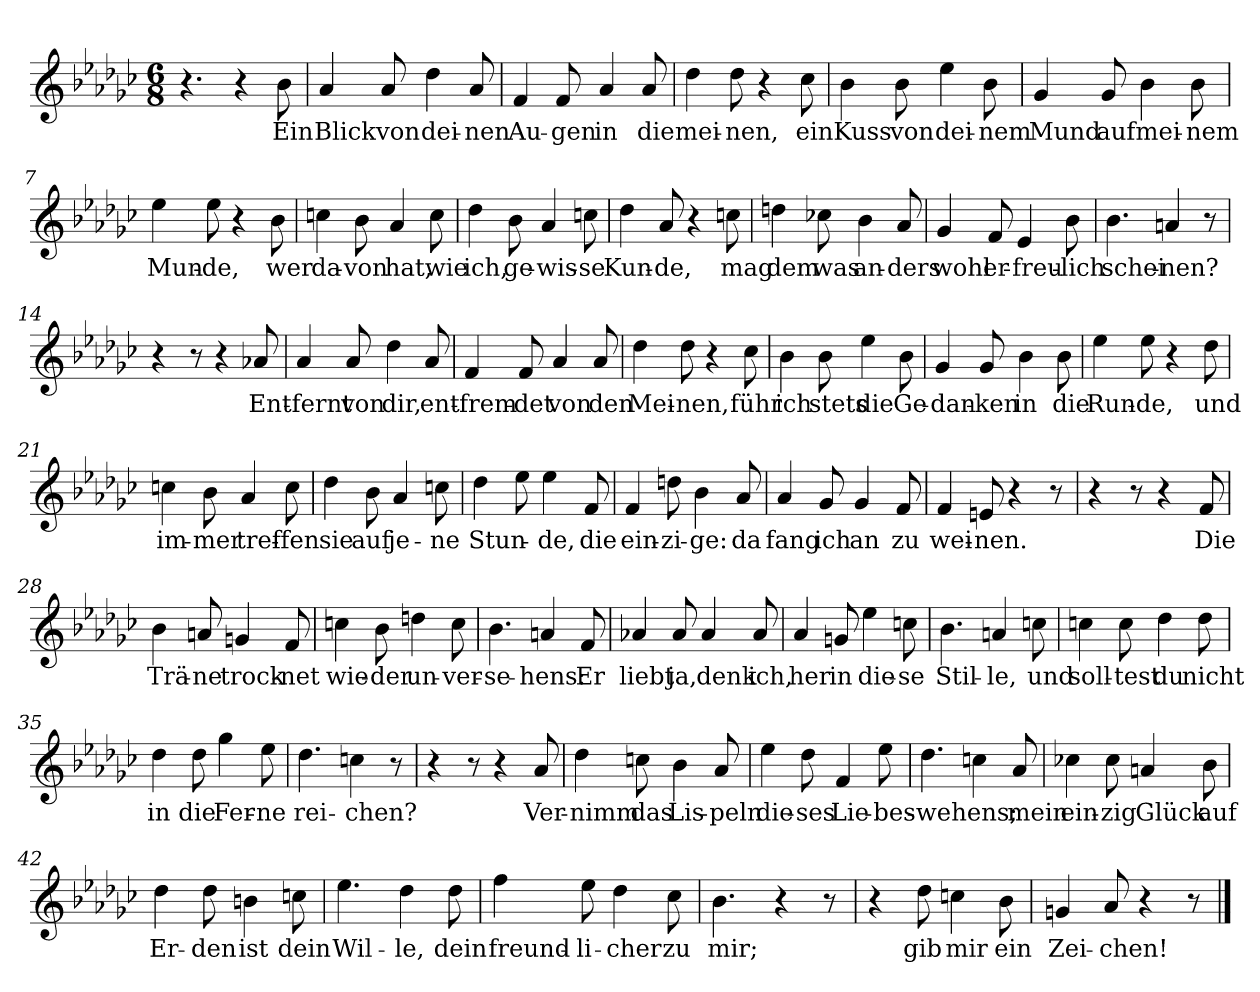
**kern	**text
*part1	*part1
*staff1	*staff1
*clefG2	*
*k[b-e-a-d-g-c-]	*
*M6/8	*
=1	=1
4.r	.
4r	.
!	!LO:LY:b
8b-\	Ein
=2	=2
!	!LO:LY:b
4a-/	Blick
!	!LO:LY:b
8a-/	von
!	!LO:LY:b
4dd-\	dei-
!	!LO:LY:b
8a-/	-nen
=3	=3
!	!LO:LY:b
4f/	Au-
!	!LO:LY:b
8f/	-gen
!	!LO:LY:b
4a-/	in
!	!LO:LY:b
8a-/	die
=4	=4
!	!LO:LY:b
4dd-\	mei-
!	!LO:LY:b
8dd-\	-nen,
4r	.
!	!LO:LY:b
8cc-\	ein
=5	=5
!	!LO:LY:b
4b-\	Kuss
!	!LO:LY:b
8b-\	von
!	!LO:LY:b
4ee-\	dei-
!	!LO:LY:b
8b-\	-nem
=6	=6
!	!LO:LY:b
4g-/	Mund
!	!LO:LY:b
8g-/	auf
!	!LO:LY:b
4b-\	mei-
!	!LO:LY:b
8b-\	-nem
!!LO:LB:g=z
=7	=7
!	!LO:LY:b
4ee-\	Mun-
!	!LO:LY:b
8ee-\	-de,
4r	.
!	!LO:LY:b
8b-\	wer
=8	=8
!	!LO:LY:b
4ccn\	da-
!	!LO:LY:b
8b-\	von
!	!LO:LY:b
4a-/	hat,
!	!LO:LY:b
8cc\	wie
=9	=9
!	!LO:LY:b
4dd-\	ich,
!	!LO:LY:b
8b-\	ge-
!	!LO:LY:b
4a-/	-wis-
!	!LO:LY:b
8ccn\	-se
=10	=10
!	!LO:LY:b
4dd-\	Kun-
!	!LO:LY:b
8a-/	-de,
4r	.
!	!LO:LY:b
8ccn\	mag
=11	=11
!	!LO:LY:b
4ddn\	dem
!	!LO:LY:b
8cc-X\	was
!	!LO:LY:b
4b-\	an-
!	!LO:LY:b
8a-/	-ders
=12	=12
!	!LO:LY:b
4g-/	wohl
!	!LO:LY:b
8f/	er-
!	!LO:LY:b
4e-/	-freu-
!	!LO:LY:b
8b-\	-lich
=13	=13
!	!LO:LY:b
4.b-\	schei-
!	!LO:LY:b
4an/	-nen?
8r	.
!!LO:LB:g=z
=14	=14
4r	.
8r	.
4r	.
!	!LO:LY:b
8a-X/	Ent-
=15	=15
!	!LO:LY:b
4a-/	-fernt
!	!LO:LY:b
8a-/	von
!	!LO:LY:b
4dd-\	dir,
!	!LO:LY:b
8a-/	ent-
=16	=16
!	!LO:LY:b
4f/	-frem-
!	!LO:LY:b
8f/	-det
!	!LO:LY:b
4a-/	von
!	!LO:LY:b
8a-/	den
=17	=17
!	!LO:LY:b
4dd-\	Mei-
!	!LO:LY:b
8dd-\	-nen,
4r	.
!	!LO:LY:b
8cc-\	führ
=18	=18
!	!LO:LY:b
4b-\	ich
!	!LO:LY:b
8b-\	stets
!	!LO:LY:b
4ee-\	die
!	!LO:LY:b
8b-\	Ge-
=19	=19
!	!LO:LY:b
4g-/	-dan-
!	!LO:LY:b
8g-/	-ken
!	!LO:LY:b
4b-\	in
!	!LO:LY:b
8b-\	die
=20	=20
!	!LO:LY:b
4ee-\	Run-
!	!LO:LY:b
8ee-\	-de,
4r	.
!	!LO:LY:b
8dd-\	und
!!LO:LB:g=z
=21	=21
!	!LO:LY:b
4ccn\	im-
!	!LO:LY:b
8b-\	-mer
!	!LO:LY:b
4a-/	tref-
!	!LO:LY:b
8cc\	-fen
=22	=22
!	!LO:LY:b
4dd-\	sie
!	!LO:LY:b
8b-\	auf
!	!LO:LY:b
4a-/	je-
!	!LO:LY:b
8ccn\	-ne
=23	=23
!	!LO:LY:b
4dd-\	Stun-
8ee-\	.
!	!LO:LY:b
4ee-\	-de,
!	!LO:LY:b
8f/	die
=24	=24
!	!LO:LY:b
4f/	ein-
!	!LO:LY:b
8ddn\	-zi-
!	!LO:LY:b
4b-\	-ge:
!	!LO:LY:b
8a-/	da
=25	=25
!	!LO:LY:b
4a-/	fang
!	!LO:LY:b
8g-/	ich
!	!LO:LY:b
4g-/	an
!	!LO:LY:b
8f/	zu
=26	=26
!	!LO:LY:b
4f/	wei-
!	!LO:LY:b
8en/	-nen.
4r	.
8r	.
=27	=27
4r	.
8r	.
4r	.
!	!LO:LY:b
8f/	Die
!!LO:LB:g=z
=28	=28
!	!LO:LY:b
4b-\	Trä-
!	!LO:LY:b
8an/	-ne
!	!LO:LY:b
4gn/	trock-
!	!LO:LY:b
8f/	-net
=29	=29
!	!LO:LY:b
4ccn\	wie-
!	!LO:LY:b
8b-\	-der
!	!LO:LY:b
4ddn\	un-
!	!LO:LY:b
8cc\	-ver-
=30	=30
!	!LO:LY:b
4.b-\	se-
!	!LO:LY:b
4an/	-hens:
!	!LO:LY:b
8f/	Er
=31	=31
!	!LO:LY:b
4a-X/	liebt
!	!LO:LY:b
8a-/	ja,
!	!LO:LY:b
4a-/	denk
!	!LO:LY:b
8a-/	ich,
=32	=32
!	!LO:LY:b
4a-/	her
!	!LO:LY:b
8gn/	in
!	!LO:LY:b
4ee-\	die-
!	!LO:LY:b
8ccn\	-se
=33	=33
!	!LO:LY:b
4.b-\	Stil-
!	!LO:LY:b
4an/	-le,
!	!LO:LY:b
8ccn\	und
=34	=34
!	!LO:LY:b
4ccn\	soll-
!	!LO:LY:b
8cc\	-test
!	!LO:LY:b
4dd-\	du
!	!LO:LY:b
8dd-\	nicht
!!LO:LB:g=z
=35	=35
!	!LO:LY:b
4dd-\	in
!	!LO:LY:b
8dd-\	die
!	!LO:LY:b
4gg-\	Fer-
!	!LO:LY:b
8ee-\	-ne
=36	=36
!	!LO:LY:b
4.dd-\	rei-
!	!LO:LY:b
4ccn\	-chen?
8r	.
=37	=37
4r	.
8r	.
4r	.
!	!LO:LY:b
8a-/	Ver-
=38	=38
!	!LO:LY:b
4dd-\	-nimm
!	!LO:LY:b
8ccn\	das
!	!LO:LY:b
4b-\	Lis-
!	!LO:LY:b
8a-/	-peln
=39	=39
!	!LO:LY:b
4ee-\	die-
!	!LO:LY:b
8dd-\	-ses
!	!LO:LY:b
4f/	Lie-
!	!LO:LY:b
8ee-\	-bes-
=40	=40
!	!LO:LY:b
4.dd-\	-we
!	!LO:LY:b
4ccn\	-hens;
!	!LO:LY:b
8a-/	mein
=41	=41
!	!LO:LY:b
4cc-X\	ein-
!	!LO:LY:b
8cc-\	-zig
!	!LO:LY:b
4an/	Glück
!	!LO:LY:b
8b-\	auf
!!LO:LB:g=z
=42	=42
!	!LO:LY:b
4dd-\	Er-
!	!LO:LY:b
8dd-\	-den
!	!LO:LY:b
4bn\	ist
!	!LO:LY:b
8ccn\	dein
=43	=43
!	!LO:LY:b
4.ee-\	Wil-
!	!LO:LY:b
4dd-\	-le,
!	!LO:LY:b
8dd-\	dein
=44	=44
!	!LO:LY:b
4ff\	freund-
!	!LO:LY:b
8ee-\	-li-
!	!LO:LY:b
4dd-\	-cher
!	!LO:LY:b
8cc-\	zu
=45	=45
!	!LO:LY:b
4.b-\	mir;
4r	.
8r	.
=46	=46
4r	.
!	!LO:LY:b
8dd-\	gib
!	!LO:LY:b
4ccn\	mir
!	!LO:LY:b
8b-\	ein
=47	=47
!	!LO:LY:b
4gn/	Zei-
!	!LO:LY:b
8a-/	-chen!
4r	.
8r	.
==	==
*-	*-
